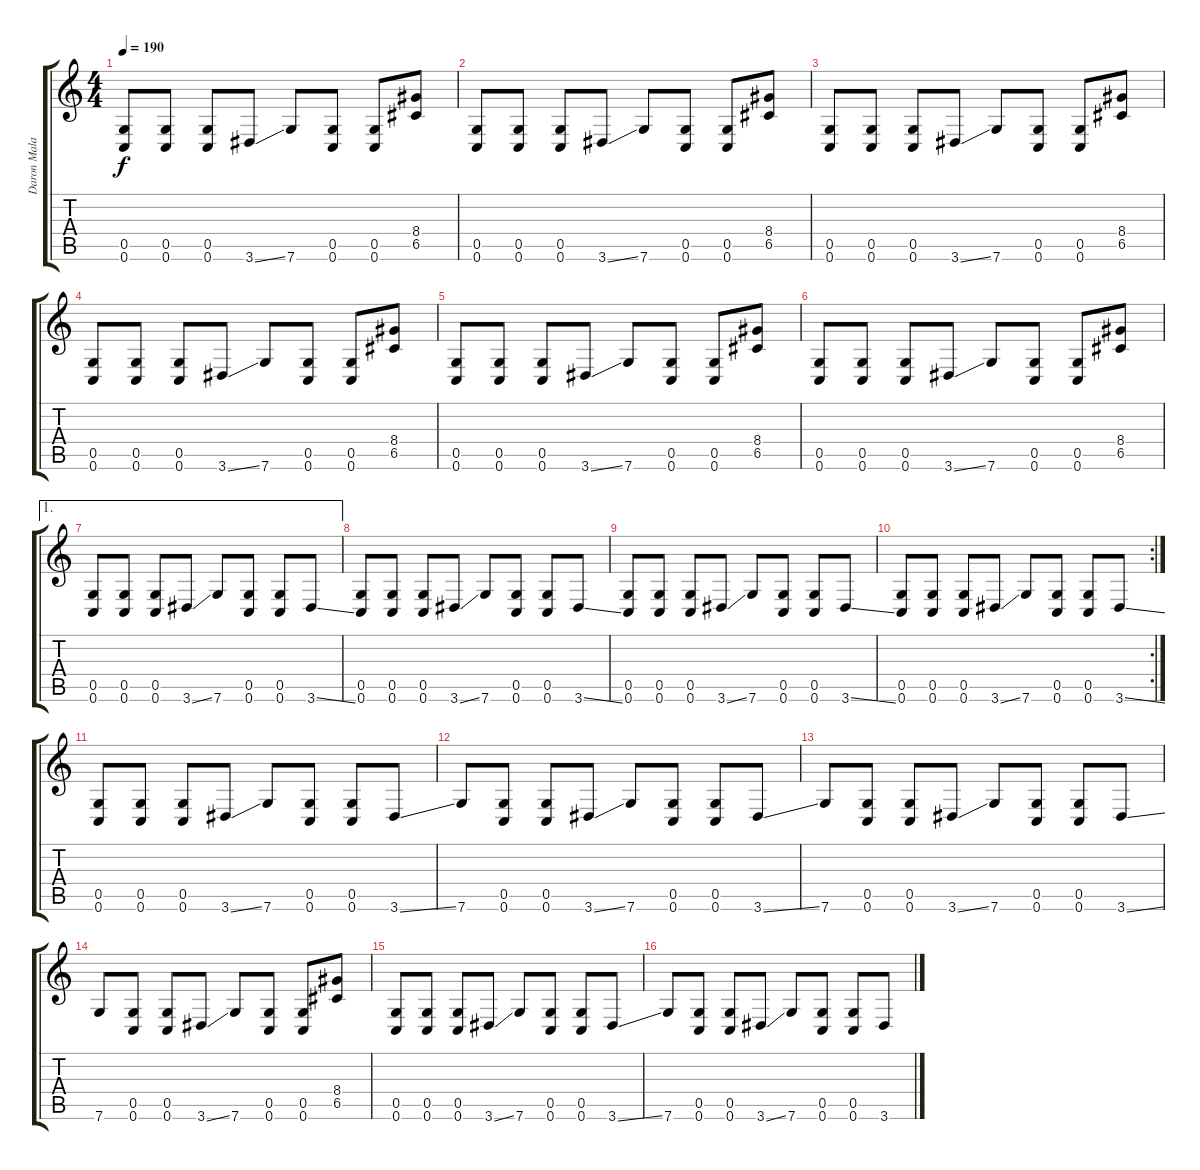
\track ("Daron Malakian" "Daron Mala") {instrument distortionguitar}
\staff {score tabs}
\tuning (D4 A3 F3 C3 G2 C2) {hide}
\ts (4 4)
\tempo 190
\clef g2
\ks c
(0.5 0.6).8{dy f} (0.5 0.6).8 (0.5 0.6).8 3.6{ss}.8 7.6.8 (0.5 0.6).8 (0.5 0.6).8 (8.4 6.5).8 |
(0.5 0.6).8 (0.5 0.6).8 (0.5 0.6).8 3.6{ss}.8 7.6.8 (0.5 0.6).8 (0.5 0.6).8 (8.4 6.5).8 |
(0.5 0.6).8 (0.5 0.6).8 (0.5 0.6).8 3.6{ss}.8 7.6.8 (0.5 0.6).8 (0.5 0.6).8 (8.4 6.5).8 |
(0.5 0.6).8 (0.5 0.6).8 (0.5 0.6).8 3.6{ss}.8 7.6.8 (0.5 0.6).8 (0.5 0.6).8 (8.4 6.5).8 |
(0.5 0.6).8 (0.5 0.6).8 (0.5 0.6).8 3.6{ss}.8 7.6.8 (0.5 0.6).8 (0.5 0.6).8 (8.4 6.5).8 |
(0.5 0.6).8 (0.5 0.6).8 (0.5 0.6).8 3.6{ss}.8 7.6.8 (0.5 0.6).8 (0.5 0.6).8 (8.4 6.5).8 |
\ae 1
(0.5 0.6).8 (0.5 0.6).8 (0.5 0.6).8 3.6{ss}.8 7.6.8 (0.5 0.6).8 (0.5 0.6).8 3.6{ss}.8 |
(0.5 0.6).8 (0.5 0.6).8 (0.5 0.6).8 3.6{ss}.8 7.6.8 (0.5 0.6).8 (0.5 0.6).8 3.6{ss}.8 |
(0.5 0.6).8 (0.5 0.6).8 (0.5 0.6).8 3.6{ss}.8 7.6.8 (0.5 0.6).8 (0.5 0.6).8 3.6{ss}.8 |
\rc 2
(0.5 0.6).8 (0.5 0.6).8 (0.5 0.6).8 3.6{ss}.8 7.6.8 (0.5 0.6).8 (0.5 0.6).8 3.6{ss}.8 |
(0.5 0.6).8 (0.5 0.6).8 (0.5 0.6).8 3.6{ss}.8 7.6.8 (0.5 0.6).8 (0.5 0.6).8 3.6{ss}.8 |
7.6.8 (0.5 0.6).8 (0.5 0.6).8 3.6{ss}.8 7.6.8 (0.5 0.6).8 (0.5 0.6).8 3.6{ss}.8 |
7.6.8 (0.5 0.6).8 (0.5 0.6).8 3.6{ss}.8 7.6.8 (0.5 0.6).8 (0.5 0.6).8 3.6{ss}.8 |
7.6.8 (0.5 0.6).8 (0.5 0.6).8 3.6{ss}.8 7.6.8 (0.5 0.6).8 (0.5 0.6).8 (8.4 6.5).8 |
(0.5 0.6).8 (0.5 0.6).8 (0.5 0.6).8 3.6{ss}.8 7.6.8 (0.5 0.6).8 (0.5 0.6).8 3.6{ss}.8 |
7.6.8 (0.5 0.6).8 (0.5 0.6).8 3.6{ss}.8 7.6.8 (0.5 0.6).8 (0.5 0.6).8 3.6{ss}.8
